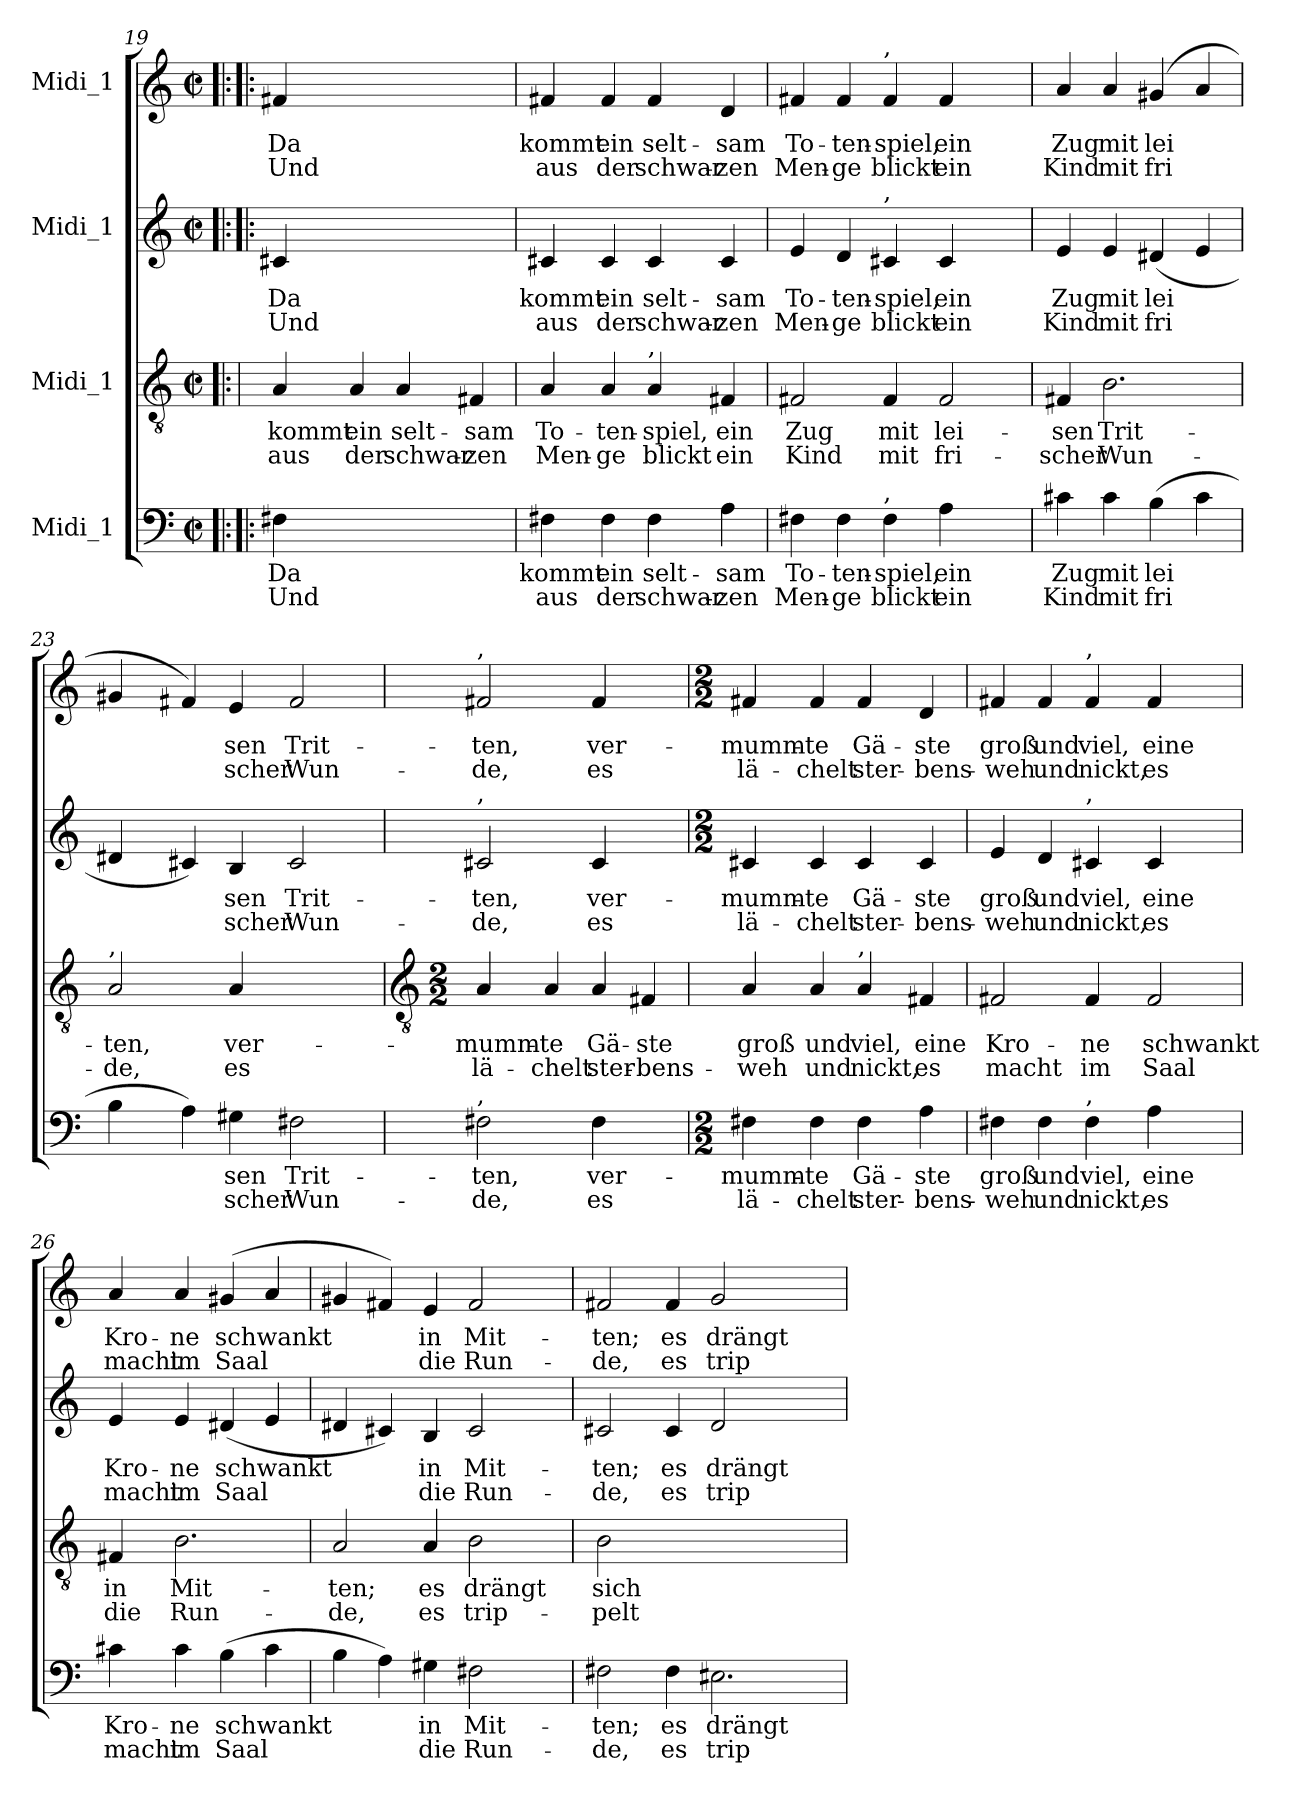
**kern	**text	**text	**kern	**text	**text	**kern	**text	**text	**kern	**text	**text
*part4	*part4	*part4	*part3	*part3	*part3	*part2	*part2	*part2	*part1	*part1	*part1
*staff4	*staff4	*staff4	*staff3	*staff3	*staff3	*staff2	*staff2	*staff2	*staff1	*staff1	*staff1
*I"Midi_1	*	*	*I"Midi_1	*	*	*I"Midi_1	*	*	*I"Midi_1	*	*
!!LO:LB:g=z
*clefF4	*	*	*clefGv2	*	*	*clefG2	*	*	*clefG2	*	*
*k[]	*	*	*k[]	*	*	*k[]	*	*	*k[]	*	*
*C:	*	*	*C:	*	*	*C:	*	*	*C:	*	*
*M2/2	*	*	*M2/2	*	*	*M2/2	*	*	*M2/2	*	*
*met(c|)	*	*	*met(c|)	*	*	*met(c|)	*	*	*met(c|)	*	*
=19!|:	=19!|:	=19!|:	=19	=19!|:	=19!|:	=19!|:	=19!|:	=19!|:	=19!|:	=19!|:	=19!|:
!	!LO:LY:b	!LO:LY:b	!	!LO:LY:b	!LO:LY:b	!	!LO:LY:b	!LO:LY:b	!	!LO:LY:b	!LO:LY:b
*	*	*	*	*	*	*	*	*	*^	*	*
4F#X	Da	Und	4A	kommt	aus	4c#X	Da	Und	4f#X	4ryy	Da	Und
!	!	!	!	!LO:LY:b	!LO:LY:b	!	!	!	!	!	!	!
2.ryy	.	.	4A	ein	der	2.ryy	.	.	2.ryy	2.ryy	.	.
!	!	!	!	!LO:LY:b	!LO:LY:b	!	!	!	!	!	!	!
.	.	.	4A	selt-	-schwar-	.	.	.	.	.	.	.
!	!	!	!	!LO:LY:b	!LO:LY:b	!	!	!	!	!	!	!
.	.	.	4F#X	-sam	zen	.	.	.	.	.	.	.
=20	=20	=20	=20	=20	=20	=20	=20	=20	=20	=20	=20	=20
!	!LO:LY:b	!LO:LY:b	!	!LO:LY:b	!LO:LY:b	!	!LO:LY:b	!LO:LY:b	!	!	!LO:LY:b	!LO:LY:b
4F#X	kommt	aus	4A	To-	-Men-	4c#X	kommt	aus	4f#X	1ryy	kommt	aus
!	!LO:LY:b	!LO:LY:b	!	!LO:LY:b	!LO:LY:b	!	!LO:LY:b	!LO:LY:b	!	!	!LO:LY:b	!LO:LY:b
4F#	ein	der	4A	-ten-	-ge	4c#	ein	der	4f#	.	ein	der
!	!	!	!LO:TX:a:t=,	!	!	!	!	!	!	!	!	!
!	!LO:LY:b	!LO:LY:b	!	!LO:LY:b	!LO:LY:b	!	!LO:LY:b	!LO:LY:b	!	!	!LO:LY:b	!LO:LY:b
4F#	selt-	-schwar-	4A	spiel,	blickt	4c#	selt-	-schwar-	4f#	.	selt-	-schwar-
!	!LO:LY:b	!LO:LY:b	!	!LO:LY:b	!LO:LY:b	!	!LO:LY:b	!LO:LY:b	!	!	!LO:LY:b	!LO:LY:b
4A	-sam	zen	4F#X	ein	ein	4c#	-sam	zen	4d	.	-sam	zen
=21	=21	=21	=21	=21	=21	=21	=21	=21	=21	=21	=21	=21
!	!LO:LY:b	!LO:LY:b	!	!LO:LY:b	!LO:LY:b	!	!LO:LY:b	!LO:LY:b	!	!	!LO:LY:b	!LO:LY:b
4F#X	To-	-Men-	2F#X	Zug	Kind	4e	To-	-Men-	4f#X	1ryy	To-	-Men-
!	!LO:LY:b	!LO:LY:b	!	!	!	!	!LO:LY:b	!LO:LY:b	!	!	!LO:LY:b	!LO:LY:b
4F#	-ten-	-ge	.	.	.	4d	-ten-	-ge	4f#	.	-ten-	-ge
!	!	!	!	!	!	!	!	!	!LO:TX:a:t=,	!	!	!
!	!	!	!	!	!	!LO:TX:a:t=,	!	!	!	!	!	!
!LO:TX:a:t=,	!	!	!	!	!	!	!	!	!	!	!	!
!	!LO:LY:b	!LO:LY:b	!	!LO:LY:b	!LO:LY:b	!	!LO:LY:b	!LO:LY:b	!	!	!LO:LY:b	!LO:LY:b
4F#	spiel,	blickt	4F#	mit	mit	4c#X	spiel,	blickt	4f#	.	spiel,	blickt
!	!LO:LY:b	!LO:LY:b	!	!LO:LY:b	!LO:LY:b	!	!LO:LY:b	!LO:LY:b	!	!	!LO:LY:b	!LO:LY:b
4A	ein	ein	2F#	lei-	-fri-	4c#	ein	ein	4f#	.	ein	ein
4ryy	.	.	.	.	.	4ryy	.	.	4ryy	4ryy	.	.
=22	=22	=22	=22	=22	=22	=22	=22	=22	=22	=22	=22	=22
!	!LO:LY:b	!LO:LY:b	!	!LO:LY:b	!LO:LY:b	!	!LO:LY:b	!LO:LY:b	!	!	!LO:LY:b	!LO:LY:b
4c#X	Zug	Kind	4F#X	-sen	scher	4e	Zug	Kind	4a	1ryy	Zug	Kind
!	!LO:LY:b	!LO:LY:b	!	!LO:LY:b	!LO:LY:b	!	!LO:LY:b	!LO:LY:b	!	!	!LO:LY:b	!LO:LY:b
4c#	mit	mit	2.B	Trit-	-Wun-	4e	mit	mit	4a	.	mit	mit
!	!LO:LY:b	!LO:LY:b	!	!	!	!	!LO:LY:b	!LO:LY:b	!	!	!LO:LY:b	!LO:LY:b
(>4B	lei	fri	.	.	.	(<4d#X	lei	fri	(<4g#X	.	lei	fri
4c#	.	.	.	.	.	4e	.	.	4a	.	.	.
=23	=23	=23	=23	=23	=23	=23	=23	=23	=23	=23	=23	=23
!	!	!	!LO:TX:a:t=,	!	!	!	!	!	!	!	!	!
!	!	!	!	!LO:LY:b	!LO:LY:b	!	!	!	!	!	!	!
4B	.	.	2A	-ten,	de,	4d#X	.	.	4g#X	4g\yy	.	.
4A)	.	.	.	.	.	4c#X)	.	.	4f#X)	4g\yy	.	.
!	!LO:LY:b	!LO:LY:b	!	!LO:LY:b	!LO:LY:b	!	!LO:LY:b	!LO:LY:b	!	!	!LO:LY:b	!LO:LY:b
4G#X	sen	scher	4A	ver-	-es	4B	sen	scher	4e	4g\yy	sen	scher
!	!LO:LY:b	!LO:LY:b	!	!	!	!	!LO:LY:b	!LO:LY:b	!	!	!LO:LY:b	!LO:LY:b
2F#X	Trit-	-Wun-	2ryy	.	.	2c#	Trit-	-Wun-	2f#	4g\yy	Trit-	-Wun-
.	.	.	.	.	.	.	.	.	.	4ryy	.	.
!!LO:LB:g=z	!!
=23	=23	=23	=23	=23	=23	=23	=23	=23	=23	=23	=23	=23
*	*	*	*clefGv2	*	*	*	*	*	*	*	*	*
*	*	*	*M2/2	*	*	*	*	*	*	*	*	*
!	!	!	!	!	!	!	!	!	!LO:TX:a:t=,	!	!	!
!	!	!	!	!	!	!LO:TX:a:t=,	!	!	!	!	!	!
!LO:TX:a:t=,	!	!	!	!	!	!	!	!	!	!	!	!
!	!LO:LY:b	!LO:LY:b	!	!LO:LY:b	!LO:LY:b	!	!LO:LY:b	!LO:LY:b	!	!	!LO:LY:b	!LO:LY:b
2F#X	-ten,	de,	4A	mumm-	-lä-	2c#X	-ten,	de,	2f#X	1ryy	-ten,	de,
!	!	!	!	!LO:LY:b	!LO:LY:b	!	!	!	!	!	!	!
.	.	.	4A	-te	chelt	.	.	.	.	.	.	.
!	!LO:LY:b	!LO:LY:b	!	!LO:LY:b	!LO:LY:b	!	!LO:LY:b	!LO:LY:b	!	!	!LO:LY:b	!LO:LY:b
4F#	ver-	-es	4A	Gä-	-ster-	4c#	ver-	-es	4f#	.	ver-	-es
!	!	!	!	!LO:LY:b	!LO:LY:b	!	!	!	!	!	!	!
4ryy	.	.	4F#X	-ste	bens-	4ryy	.	.	4ryy	.	.	.
!!LO:LB:g=z	!!
=24	=24	=24	=24	=24	=24	=24	=24	=24	=24	=24	=24	=24
*M2/2	*	*	*	*	*	*M2/2	*	*	*M2/2	*	*	*
!	!LO:LY:b	!LO:LY:b	!	!LO:LY:b	!LO:LY:b	!	!LO:LY:b	!LO:LY:b	!	!	!LO:LY:b	!LO:LY:b
4F#X	mumm-	-lä-	4A	-groß	weh	4c#X	mumm-	-lä-	4f#X	1ryy	mumm-	-lä-
!	!LO:LY:b	!LO:LY:b	!	!LO:LY:b	!LO:LY:b	!	!LO:LY:b	!LO:LY:b	!	!	!LO:LY:b	!LO:LY:b
4F#	-te	chelt	4A	und	und	4c#	-te	chelt	4f#	.	-te	chelt
!	!	!	!LO:TX:a:t=,	!	!	!	!	!	!	!	!	!
!	!LO:LY:b	!LO:LY:b	!	!LO:LY:b	!LO:LY:b	!	!LO:LY:b	!LO:LY:b	!	!	!LO:LY:b	!LO:LY:b
4F#	Gä-	-ster-	4A	viel,	nickt,	4c#	Gä-	-ster-	4f#	.	Gä-	-ster-
!	!LO:LY:b	!LO:LY:b	!	!LO:LY:b	!LO:LY:b	!	!LO:LY:b	!LO:LY:b	!	!	!LO:LY:b	!LO:LY:b
4A	-ste	bens-	4F#X	eine	es	4c#	-ste	bens-	4d	.	-ste	bens-
=25	=25	=25	=25	=25	=25	=25	=25	=25	=25	=25	=25	=25
!	!LO:LY:b	!LO:LY:b	!	!LO:LY:b	!LO:LY:b	!	!LO:LY:b	!LO:LY:b	!	!	!LO:LY:b	!LO:LY:b
4F#X	-groß	weh	2F#X	Kro-	-macht	4e	-groß	weh	4f#X	1ryy	-groß	weh
!	!LO:LY:b	!LO:LY:b	!	!	!	!	!LO:LY:b	!LO:LY:b	!	!	!LO:LY:b	!LO:LY:b
4F#	und	und	.	.	.	4d	und	und	4f#	.	und	und
!	!	!	!	!	!	!	!	!	!LO:TX:a:t=,	!	!	!
!	!	!	!	!	!	!LO:TX:a:t=,	!	!	!	!	!	!
!LO:TX:a:t=,	!	!	!	!	!	!	!	!	!	!	!	!
!	!LO:LY:b	!LO:LY:b	!	!LO:LY:b	!LO:LY:b	!	!LO:LY:b	!LO:LY:b	!	!	!LO:LY:b	!LO:LY:b
4F#	viel,	nickt,	4F#	ne	im	4c#X	viel,	nickt,	4f#	.	viel,	nickt,
!	!LO:LY:b	!LO:LY:b	!	!LO:LY:b	!LO:LY:b	!	!LO:LY:b	!LO:LY:b	!	!	!LO:LY:b	!LO:LY:b
4A	eine	es	2F#	schwankt	Saal	4c#	eine	es	4f#	.	eine	es
4ryy	.	.	.	.	.	4ryy	.	.	4ryy	4ryy	.	.
=26	=26	=26	=26	=26	=26	=26	=26	=26	=26	=26	=26	=26
!	!LO:LY:b	!LO:LY:b	!	!LO:LY:b	!LO:LY:b	!	!LO:LY:b	!LO:LY:b	!	!	!LO:LY:b	!LO:LY:b
4c#X	Kro-	-macht	4F#X	in	die	4e	Kro-	-macht	4a	1ryy	Kro-	-macht
!	!LO:LY:b	!LO:LY:b	!	!LO:LY:b	!LO:LY:b	!	!LO:LY:b	!LO:LY:b	!	!	!LO:LY:b	!LO:LY:b
4c#	ne	im	2.B	Mit-	-Run-	4e	ne	im	4a	.	ne	im
!	!LO:LY:b	!LO:LY:b	!	!	!	!	!LO:LY:b	!LO:LY:b	!	!	!LO:LY:b	!LO:LY:b
(>4B	schwankt	Saal	.	.	.	(<4d#X	schwankt	Saal	(<4g#X	.	schwankt	Saal
4c#	.	.	.	.	.	4e	.	.	4a	.	.	.
=27	=27	=27	=27	=27	=27	=27	=27	=27	=27	=27	=27	=27
!	!	!	!	!LO:LY:b	!LO:LY:b	!	!	!	!	!	!	!
4B	.	.	2A	-ten;	de,	4d#X	.	.	4g#X	2ryy	.	.
4A)	.	.	.	.	.	4c#X)	.	.	4f#X)	.	.	.
!	!LO:LY:b	!LO:LY:b	!	!LO:LY:b	!LO:LY:b	!	!LO:LY:b	!LO:LY:b	!	!	!LO:LY:b	!LO:LY:b
4G#X	in	die	4A	es	es	4B	in	die	4e	4ryy	in	die
!	!LO:LY:b	!LO:LY:b	!	!LO:LY:b	!LO:LY:b	!	!LO:LY:b	!LO:LY:b	!	!	!LO:LY:b	!LO:LY:b
2F#X	Mit-	-Run-	2B	drängt	trip-	2c#	Mit-	-Run-	2f#	8ryy	Mit-	-Run-
.	.	.	.	.	.	.	.	.	.	8ryy	.	.
.	.	.	.	.	.	.	.	.	.	4ryy	.	.
=27	=27	=27	=27	=27	=27	=27	=27	=27	=27	=27	=27	=27
!	!LO:LY:b	!LO:LY:b	!	!LO:LY:b	!LO:LY:b	!	!LO:LY:b	!LO:LY:b	!	!	!LO:LY:b	!LO:LY:b
2F#X	-ten;	de,	2B	-sich	pelt	2c#X	-ten;	de,	2f#X	1ryy	-ten;	de,
!	!LO:LY:b	!LO:LY:b	!	!	!	!	!LO:LY:b	!LO:LY:b	!	!	!LO:LY:b	!LO:LY:b
4F#	es	es	1ryy	.	.	4c#	es	es	4f#	.	es	es
!	!LO:LY:b	!LO:LY:b	!	!	!	!	!LO:LY:b	!LO:LY:b	!	!	!LO:LY:b	!LO:LY:b
2.E#X	drängt	trip-	.	.	.	2d	drängt	trip-	2g	.	drängt	trip-
.	.	.	.	.	.	.	.	.	.	4ryy	.	.
.	.	.	.	.	.	4ryy	.	.	4ryy	4ryy	.	.
*	*	*	*	*	*	*	*	*	*v	*v	*	*
=	=	=	=	=	=	=	=	=	=	=	=
*-	*-	*-	*-	*-	*-	*-	*-	*-	*-	*-	*-
